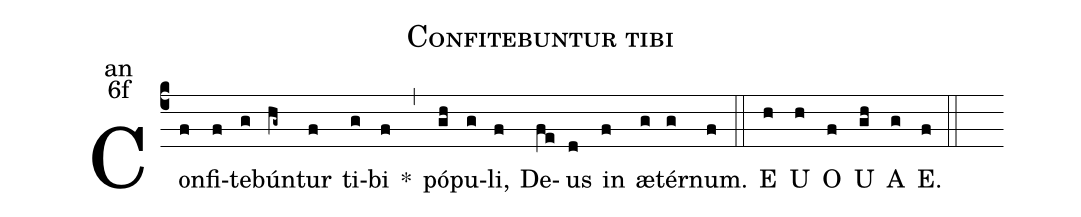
name:Confitebuntur tibi;
office-part:an;
mode:6f;
%%
(c4) Con(f)fi(f)te(g)bún(hg~)tur(f) ti(g)bi(f) <sp>*</sp>(,) pó(gh)pu(g)li,(f) De(fe)us(d) in(f) æ(g)tér(g)num.(f) (::) <eu>E(h) U(h) O(f) U(gh) A(g) E.(f) </eu>(::)
